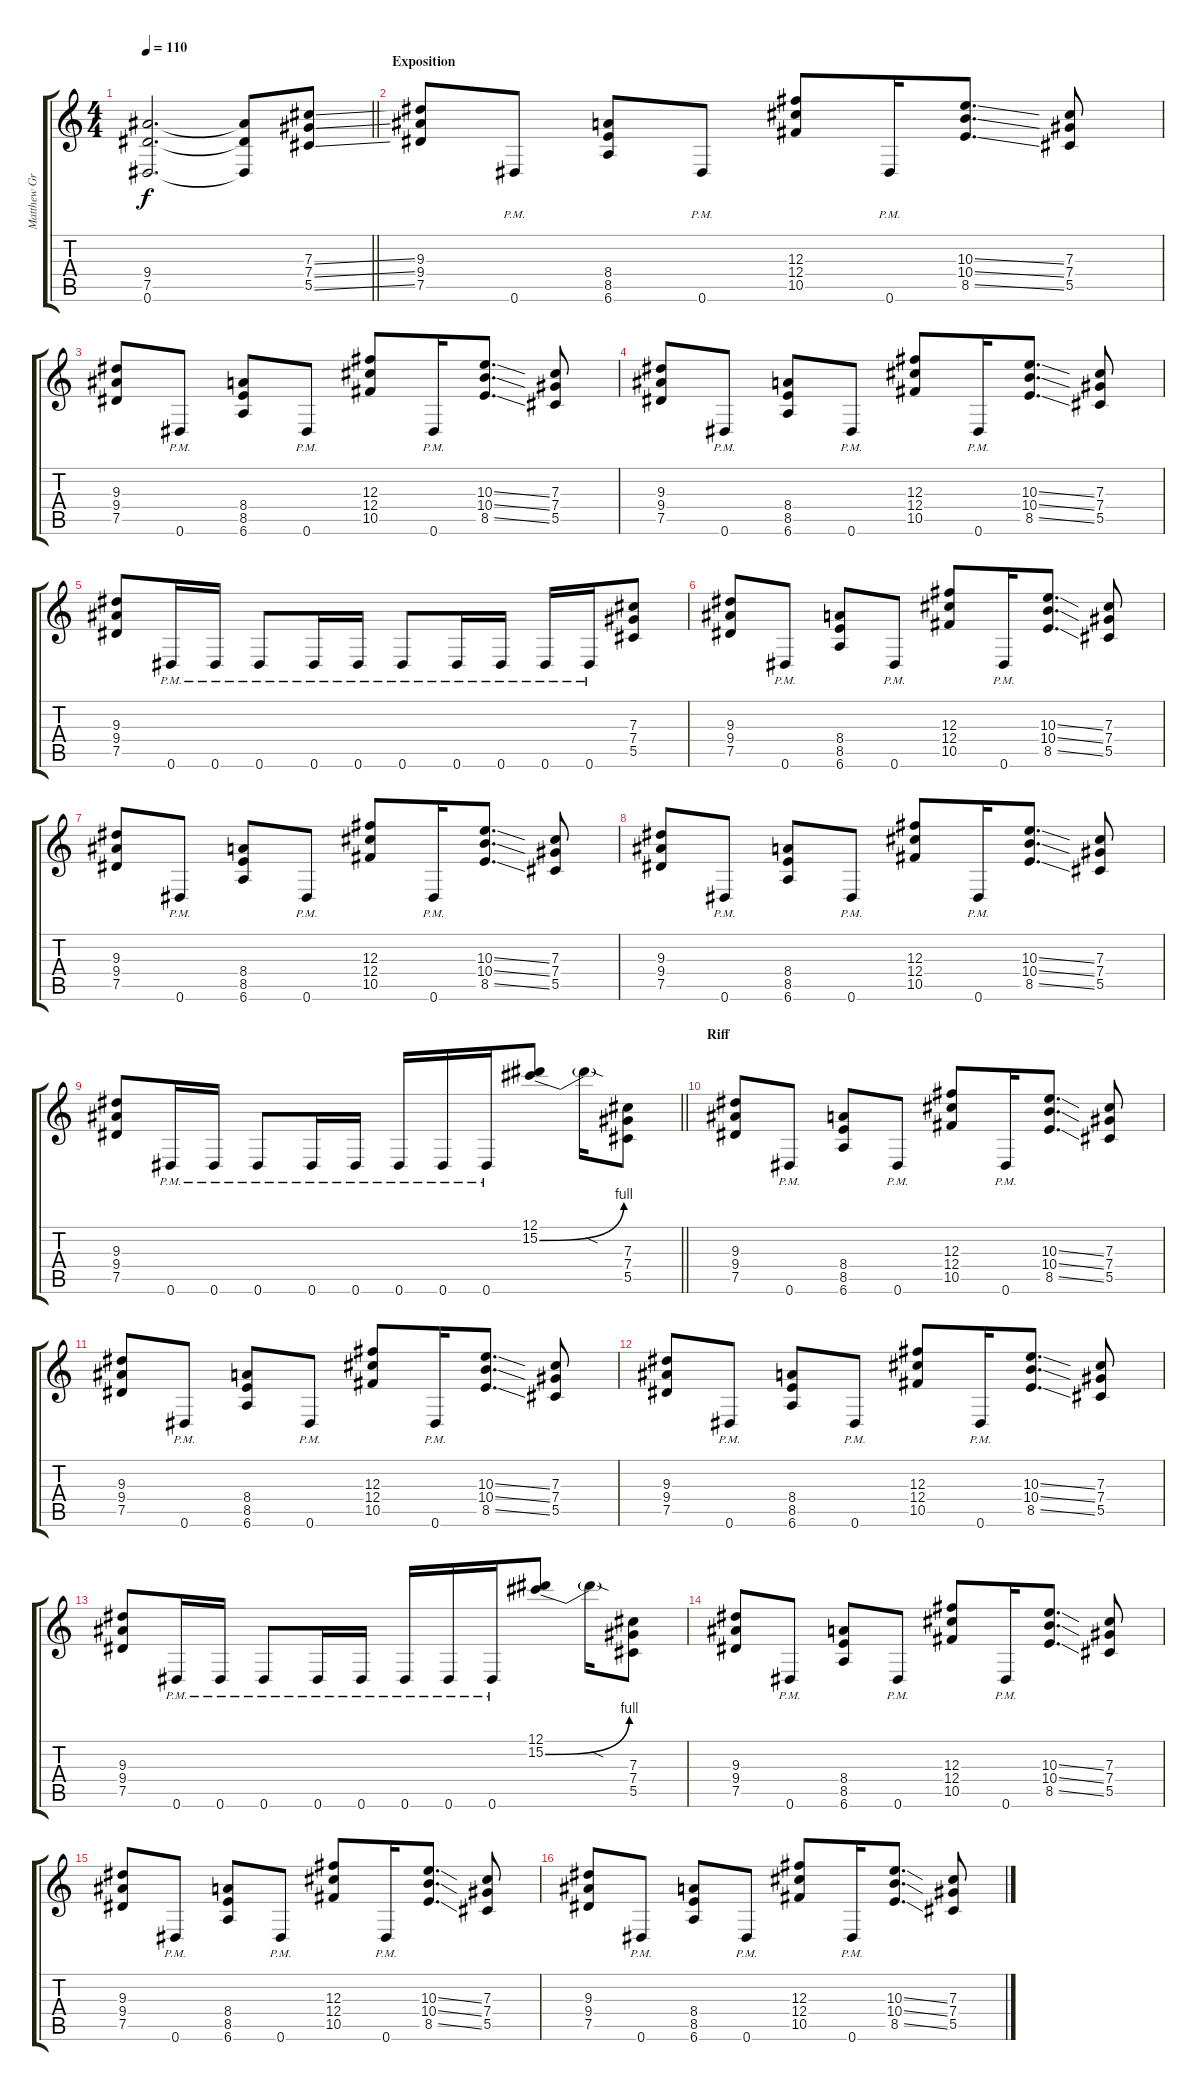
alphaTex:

\track ("Matthew Greywolf - Guitar 2" "Matthew Gr") {instrument overdrivenguitar}
\staff {score tabs}
\tuning (Eb4 Bb3 Gb3 Db3 Ab2 Eb2) {hide}
\ts (4 4)
\tempo 110
\clef g2
\barLineRight lightlight
\ks c
(9.4{t} 7.5{t} 0.6{t}).2{d dy f} (9.4{t} 7.5{t} 0.6{t}).8 (7.3{ss} 7.4{ss} 5.5{ss}).8 |
\section ("" "Exposition")
(9.3 9.4 7.5).8 0.6{pm}.8 (8.4 8.5 6.6).8 0.6{pm}.8 (12.3 12.4 10.5).8 0.6{pm}.16 (10.3{ss} 10.4{ss} 8.5{ss}).8{d} (7.3 7.4 5.5).8 |
(9.3 9.4 7.5).8 0.6{pm}.8 (8.4 8.5 6.6).8 0.6{pm}.8 (12.3 12.4 10.5).8 0.6{pm}.16 (10.3{ss} 10.4{ss} 8.5{ss}).8{d} (7.3 7.4 5.5).8 |
(9.3 9.4 7.5).8 0.6{pm}.8 (8.4 8.5 6.6).8 0.6{pm}.8 (12.3 12.4 10.5).8 0.6{pm}.16 (10.3{ss} 10.4{ss} 8.5{ss}).8{d} (7.3 7.4 5.5).8 |
(9.3 9.4 7.5).8 0.6{pm}.16 0.6{pm}.16 0.6{pm}.8 0.6{pm}.16 0.6{pm}.16 0.6{pm}.8 0.6{pm}.16 0.6{pm}.16 0.6{pm}.16 0.6{pm}.16 (7.3 7.4 5.5).8 |
(9.3 9.4 7.5).8 0.6{pm}.8 (8.4 8.5 6.6).8 0.6{pm}.8 (12.3 12.4 10.5).8 0.6{pm}.16 (10.3{ss} 10.4{ss} 8.5{ss}).8{d} (7.3 7.4 5.5).8 |
(9.3 9.4 7.5).8 0.6{pm}.8 (8.4 8.5 6.6).8 0.6{pm}.8 (12.3 12.4 10.5).8 0.6{pm}.16 (10.3{ss} 10.4{ss} 8.5{ss}).8{d} (7.3 7.4 5.5).8 |
(9.3 9.4 7.5).8 0.6{pm}.8 (8.4 8.5 6.6).8 0.6{pm}.8 (12.3 12.4 10.5).8 0.6{pm}.16 (10.3{ss} 10.4{ss} 8.5{ss}).8{d} (7.3 7.4 5.5).8 |
\barLineRight lightlight
(9.3 9.4 7.5).8 0.6{pm}.16 0.6{pm}.16 0.6{pm}.8 0.6{pm}.16 0.6{pm}.16 0.6{pm}.16 0.6{pm}.16 0.6{pm}.16 (12.1 15.2{be (bend 0 0 60 4)}).8 15.2{sod t}.16 (7.3 7.4 5.5).8 |
\section ("" "Riff")
(9.3 9.4 7.5).8 0.6{pm}.8 (8.4 8.5 6.6).8 0.6{pm}.8 (12.3 12.4 10.5).8 0.6{pm}.16 (10.3{ss} 10.4{ss} 8.5{ss}).8{d} (7.3 7.4 5.5).8 |
(9.3 9.4 7.5).8 0.6{pm}.8 (8.4 8.5 6.6).8 0.6{pm}.8 (12.3 12.4 10.5).8 0.6{pm}.16 (10.3{ss} 10.4{ss} 8.5{ss}).8{d} (7.3 7.4 5.5).8 |
(9.3 9.4 7.5).8 0.6{pm}.8 (8.4 8.5 6.6).8 0.6{pm}.8 (12.3 12.4 10.5).8 0.6{pm}.16 (10.3{ss} 10.4{ss} 8.5{ss}).8{d} (7.3 7.4 5.5).8 |
(9.3 9.4 7.5).8 0.6{pm}.16 0.6{pm}.16 0.6{pm}.8 0.6{pm}.16 0.6{pm}.16 0.6{pm}.16 0.6{pm}.16 0.6{pm}.16 (12.1 15.2{be (bend 0 0 60 4)}).8 15.2{sod t}.16 (7.3 7.4 5.5).8 |
(9.3 9.4 7.5).8 0.6{pm}.8 (8.4 8.5 6.6).8 0.6{pm}.8 (12.3 12.4 10.5).8 0.6{pm}.16 (10.3{ss} 10.4{ss} 8.5{ss}).8{d} (7.3 7.4 5.5).8 |
(9.3 9.4 7.5).8 0.6{pm}.8 (8.4 8.5 6.6).8 0.6{pm}.8 (12.3 12.4 10.5).8 0.6{pm}.16 (10.3{ss} 10.4{ss} 8.5{ss}).8{d} (7.3 7.4 5.5).8 |
(9.3 9.4 7.5).8 0.6{pm}.8 (8.4 8.5 6.6).8 0.6{pm}.8 (12.3 12.4 10.5).8 0.6{pm}.16 (10.3{ss} 10.4{ss} 8.5{ss}).8{d} (7.3 7.4 5.5).8
